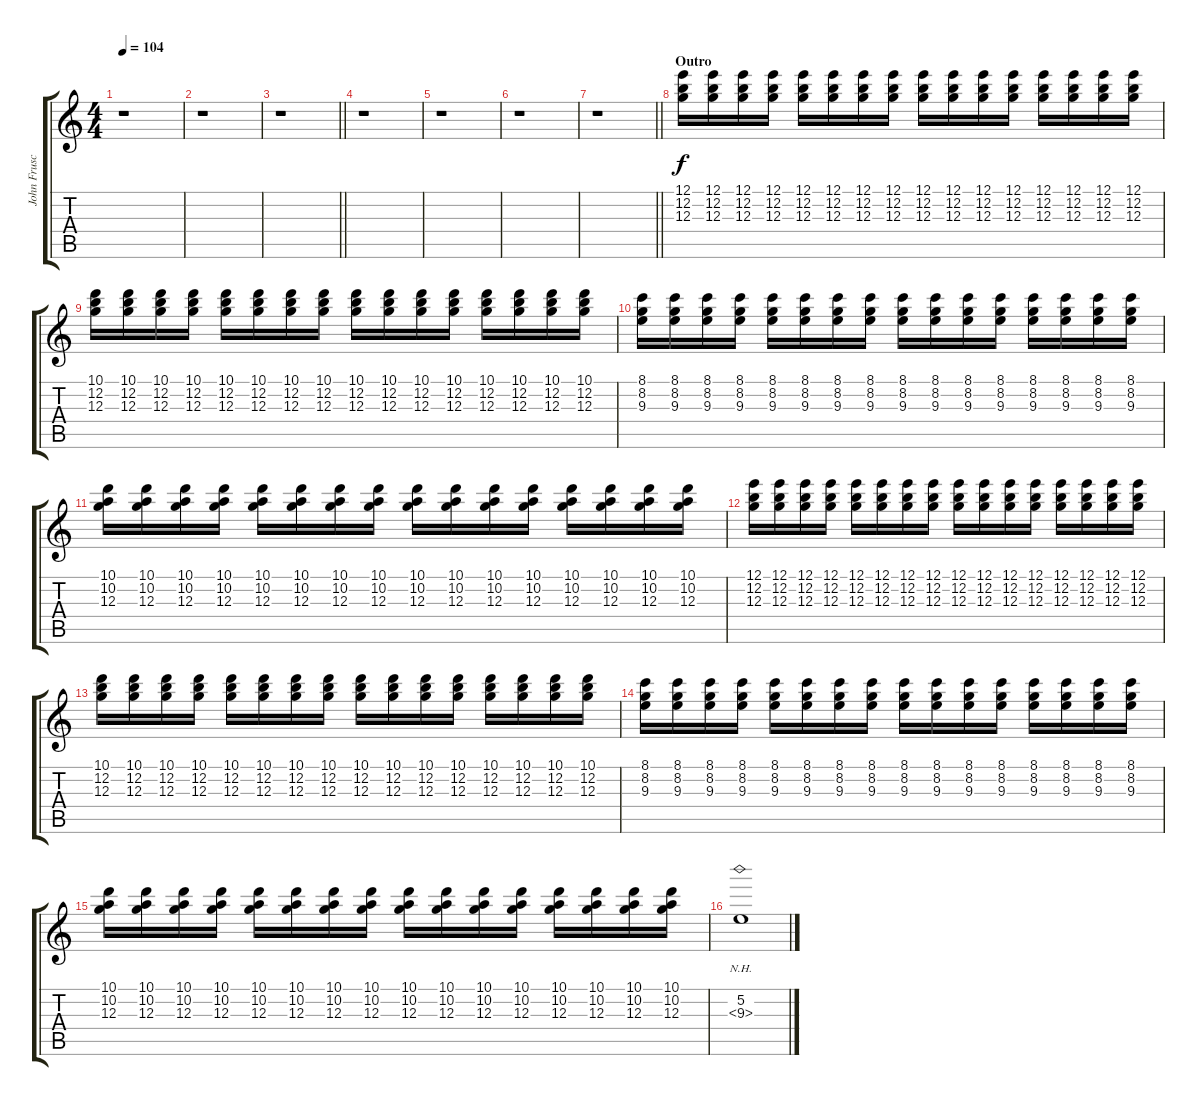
\track ("John Frusciante" "John Frusc") {instrument overdrivenguitar}
\staff {score tabs}
\tuning (E4 B3 G3 D3 A2 E2) {hide}
\ts (4 4)
\tempo 104
\clef g2
\ks c
r.1{dy f} |
r.1 |
\barLineRight lightlight
r.1 |
r.1 |
r.1 |
r.1 |
\barLineRight lightlight
r.1 |
\section ("" "Outro")
(12.1 12.2 12.3).16{volume 16 balance 7 instrument distortionguitar} (12.1 12.2 12.3).16 (12.1 12.2 12.3).16 (12.1 12.2 12.3).16 (12.1 12.2 12.3).16 (12.1 12.2 12.3).16 (12.1 12.2 12.3).16 (12.1 12.2 12.3).16 (12.1 12.2 12.3).16 (12.1 12.2 12.3).16 (12.1 12.2 12.3).16 (12.1 12.2 12.3).16 (12.1 12.2 12.3).16 (12.1 12.2 12.3).16 (12.1 12.2 12.3).16 (12.1 12.2 12.3).16 |
(10.1 12.2 12.3).16{volume 16 balance 7 instrument distortionguitar} (10.1 12.2 12.3).16 (10.1 12.2 12.3).16 (10.1 12.2 12.3).16 (10.1 12.2 12.3).16 (10.1 12.2 12.3).16 (10.1 12.2 12.3).16 (10.1 12.2 12.3).16 (10.1 12.2 12.3).16 (10.1 12.2 12.3).16 (10.1 12.2 12.3).16 (10.1 12.2 12.3).16 (10.1 12.2 12.3).16 (10.1 12.2 12.3).16 (10.1 12.2 12.3).16 (10.1 12.2 12.3).16 |
(8.1 8.2 9.3).16{volume 16 balance 7 instrument distortionguitar} (8.1 8.2 9.3).16 (8.1 8.2 9.3).16 (8.1 8.2 9.3).16 (8.1 8.2 9.3).16 (8.1 8.2 9.3).16 (8.1 8.2 9.3).16 (8.1 8.2 9.3).16 (8.1 8.2 9.3).16 (8.1 8.2 9.3).16 (8.1 8.2 9.3).16 (8.1 8.2 9.3).16 (8.1 8.2 9.3).16 (8.1 8.2 9.3).16 (8.1 8.2 9.3).16 (8.1 8.2 9.3).16 |
(10.1 10.2 12.3).16{volume 16 balance 7 instrument distortionguitar} (10.1 10.2 12.3).16 (10.1 10.2 12.3).16 (10.1 10.2 12.3).16 (10.1 10.2 12.3).16 (10.1 10.2 12.3).16 (10.1 10.2 12.3).16 (10.1 10.2 12.3).16 (10.1 10.2 12.3).16 (10.1 10.2 12.3).16 (10.1 10.2 12.3).16 (10.1 10.2 12.3).16 (10.1 10.2 12.3).16 (10.1 10.2 12.3).16 (10.1 10.2 12.3).16 (10.1 10.2 12.3).16 |
(12.1 12.2 12.3).16{volume 16 balance 7 instrument distortionguitar} (12.1 12.2 12.3).16 (12.1 12.2 12.3).16 (12.1 12.2 12.3).16 (12.1 12.2 12.3).16 (12.1 12.2 12.3).16 (12.1 12.2 12.3).16 (12.1 12.2 12.3).16 (12.1 12.2 12.3).16 (12.1 12.2 12.3).16 (12.1 12.2 12.3).16 (12.1 12.2 12.3).16 (12.1 12.2 12.3).16 (12.1 12.2 12.3).16 (12.1 12.2 12.3).16 (12.1 12.2 12.3).16 |
(10.1 12.2 12.3).16{volume 16 balance 7 instrument distortionguitar} (10.1 12.2 12.3).16 (10.1 12.2 12.3).16 (10.1 12.2 12.3).16 (10.1 12.2 12.3).16 (10.1 12.2 12.3).16 (10.1 12.2 12.3).16 (10.1 12.2 12.3).16 (10.1 12.2 12.3).16 (10.1 12.2 12.3).16 (10.1 12.2 12.3).16 (10.1 12.2 12.3).16 (10.1 12.2 12.3).16 (10.1 12.2 12.3).16 (10.1 12.2 12.3).16 (10.1 12.2 12.3).16 |
(8.1 8.2 9.3).16{volume 16 balance 7 instrument distortionguitar} (8.1 8.2 9.3).16 (8.1 8.2 9.3).16 (8.1 8.2 9.3).16 (8.1 8.2 9.3).16 (8.1 8.2 9.3).16 (8.1 8.2 9.3).16 (8.1 8.2 9.3).16 (8.1 8.2 9.3).16 (8.1 8.2 9.3).16 (8.1 8.2 9.3).16 (8.1 8.2 9.3).16 (8.1 8.2 9.3).16 (8.1 8.2 9.3).16 (8.1 8.2 9.3).16 (8.1 8.2 9.3).16 |
(10.1 10.2 12.3).16{volume 16 balance 7 instrument distortionguitar} (10.1 10.2 12.3).16 (10.1 10.2 12.3).16 (10.1 10.2 12.3).16 (10.1 10.2 12.3).16 (10.1 10.2 12.3).16 (10.1 10.2 12.3).16 (10.1 10.2 12.3).16 (10.1 10.2 12.3).16 (10.1 10.2 12.3).16 (10.1 10.2 12.3).16 (10.1 10.2 12.3).16 (10.1 10.2 12.3).16 (10.1 10.2 12.3).16 (10.1 10.2 12.3).16 (10.1 10.2 12.3).16 |
(5.2 9.3{nh}).1
